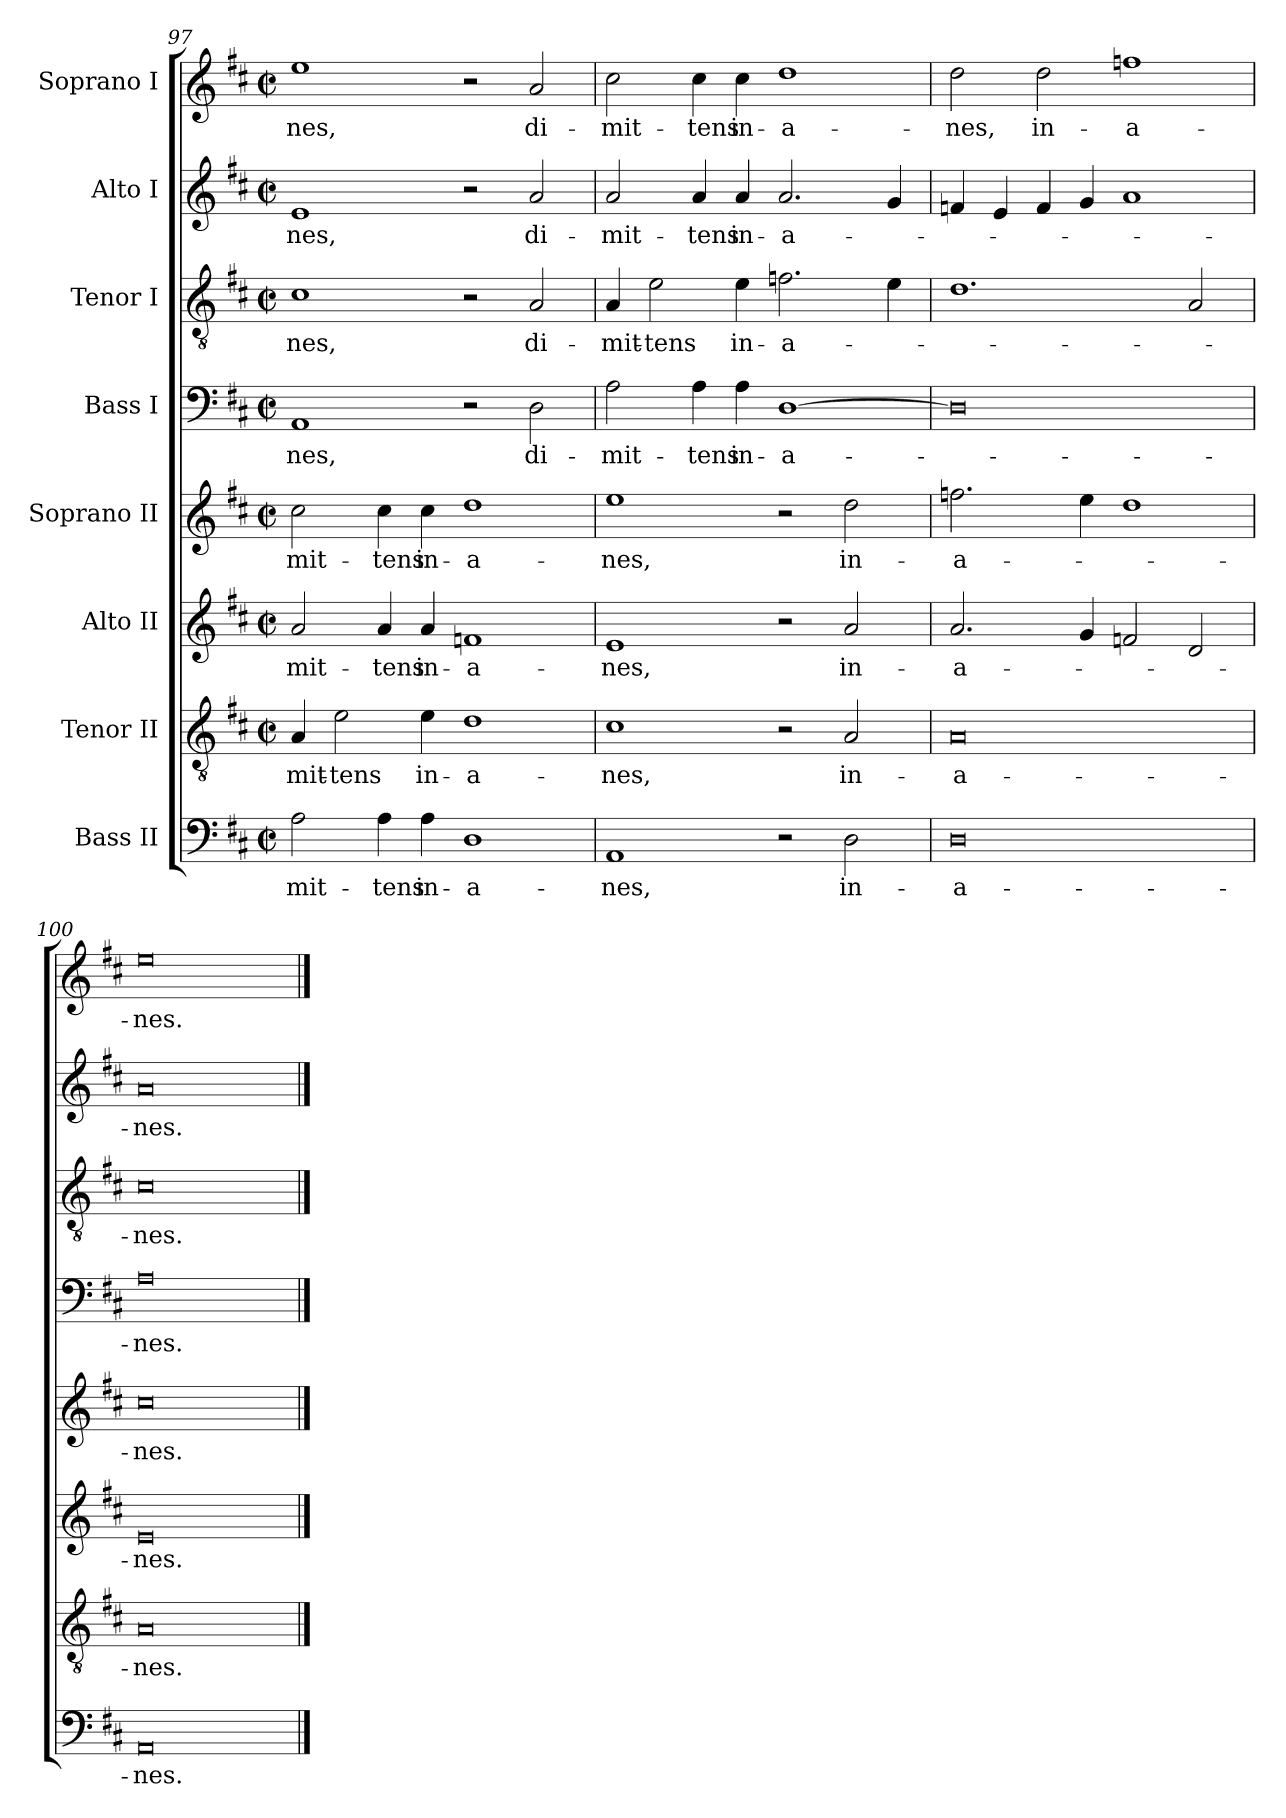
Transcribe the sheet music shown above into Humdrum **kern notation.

**kern	**text	**kern	**text	**kern	**text	**kern	**text	**kern	**text	**kern	**text	**kern	**text	**kern	**text
*part8	*part8	*part7	*part7	*part6	*part6	*part5	*part5	*part4	*part4	*part3	*part3	*part2	*part2	*part1	*part1
*staff8	*staff8	*staff7	*staff7	*staff6	*staff6	*staff5	*staff5	*staff4	*staff4	*staff3	*staff3	*staff2	*staff2	*staff1	*staff1
*I"Bass II	*	*I"Tenor II	*	*I"Alto II	*	*I"Soprano II	*	*I"Bass I	*	*I"Tenor I	*	*I"Alto I	*	*I"Soprano I	*
!!LO:LB:g=z
*clefF4	*	*clefGv2	*	*clefG2	*	*clefG2	*	*clefF4	*	*clefGv2	*	*clefG2	*	*clefG2	*
*k[f#c#]	*	*k[f#c#]	*	*k[f#c#]	*	*k[f#c#]	*	*k[f#c#]	*	*k[f#c#]	*	*k[f#c#]	*	*k[f#c#]	*
*D:	*	*D:	*	*D:	*	*D:	*	*D:	*	*D:	*	*D:	*	*D:	*
*M2/2	*	*M2/2	*	*M2/2	*	*M2/2	*	*M2/2	*	*M2/2	*	*M2/2	*	*M2/2	*
*met(c|)	*	*met(c|)	*	*met(c|)	*	*met(c|)	*	*met(c|)	*	*met(c|)	*	*met(c|)	*	*met(c|)	*
=97	=97	=97	=97	=97	=97	=97	=97	=97	=97	=97	=97	=97	=97	=97	=97
!	!LO:LY:b	!	!LO:LY:b	!	!LO:LY:b	!	!LO:LY:b	!	!LO:LY:b	!	!LO:LY:b	!	!LO:LY:b	!	!LO:LY:b
2A\	-mit-	4A/	-mit-	2a/	-mit-	2cc#\	-mit-	1AA	-nes,	1c#	-nes,	1e	-nes,	1ee	-nes,
!	!	!	!LO:LY:b	!	!	!	!	!	!	!	!	!	!	!	!
.	.	2e\	-tens	.	.	.	.	.	.	.	.	.	.	.	.
!	!LO:LY:b	!	!	!	!LO:LY:b	!	!LO:LY:b	!	!	!	!	!	!	!	!
4A\	-tens	.	.	4a/	-tens	4cc#\	-tens	.	.	.	.	.	.	.	.
!	!LO:LY:b	!	!LO:LY:b	!	!LO:LY:b	!	!LO:LY:b	!	!	!	!	!	!	!	!
4A\	in-	4e\	in-	4a/	in-	4cc#\	in-	.	.	.	.	.	.	.	.
!	!LO:LY:b	!	!LO:LY:b	!	!LO:LY:b	!	!LO:LY:b	!	!	!	!	!	!	!	!
1D	-a-	1d	-a-	1fn	-a-	1dd	-a-	2r	.	2r	.	2r	.	2r	.
!	!	!	!	!	!	!	!	!	!LO:LY:b	!	!LO:LY:b	!	!LO:LY:b	!	!LO:LY:b
.	.	.	.	.	.	.	.	2D\	di-	2A/	di-	2a/	di-	2a/	di-
=98	=98	=98	=98	=98	=98	=98	=98	=98	=98	=98	=98	=98	=98	=98	=98
!	!LO:LY:b	!	!LO:LY:b	!	!LO:LY:b	!	!LO:LY:b	!	!LO:LY:b	!	!LO:LY:b	!	!LO:LY:b	!	!LO:LY:b
1AA	-nes,	1c#	-nes,	1e	-nes,	1ee	-nes,	2A\	-mit-	4A/	-mit-	2a/	-mit-	2cc#\	-mit-
!	!	!	!	!	!	!	!	!	!	!	!LO:LY:b	!	!	!	!
.	.	.	.	.	.	.	.	.	.	2e\	-tens	.	.	.	.
!	!	!	!	!	!	!	!	!	!LO:LY:b	!	!	!	!LO:LY:b	!	!LO:LY:b
.	.	.	.	.	.	.	.	4A\	-tens	.	.	4a/	-tens	4cc#\	-tens
!	!	!	!	!	!	!	!	!	!LO:LY:b	!	!LO:LY:b	!	!LO:LY:b	!	!LO:LY:b
.	.	.	.	.	.	.	.	4A\	in-	4e\	in-	4a/	in-	4cc#\	in-
!	!	!	!	!	!	!	!	!	!LO:LY:b	!	!LO:LY:b	!	!LO:LY:b	!	!LO:LY:b
2r	.	2r	.	2r	.	2r	.	[>1D	-a-	2.fn\	-a-	2.a/	-a-	1dd	-a-
!	!LO:LY:b	!	!LO:LY:b	!	!LO:LY:b	!	!LO:LY:b	!	!	!	!	!	!	!	!
2D\	in-	2A/	in-	2a/	in-	2dd\	in-	.	.	.	.	.	.	.	.
.	.	.	.	.	.	.	.	.	.	4e\	.	4g/	.	.	.
=99	=99	=99	=99	=99	=99	=99	=99	=99	=99	=99	=99	=99	=99	=99	=99
!	!LO:LY:b	!	!LO:LY:b	!	!LO:LY:b	!	!LO:LY:b	!	!	!	!	!	!	!	!LO:LY:b
0D	-a-	0A	-a-	2.a/	-a-	2.ffn\	-a-	0D]	.	1.d	.	4fn/	.	2dd\	-nes,
.	.	.	.	.	.	.	.	.	.	.	.	4e/	.	.	.
!	!	!	!	!	!	!	!	!	!	!	!	!	!	!	!LO:LY:b
.	.	.	.	.	.	.	.	.	.	.	.	4f/	.	2dd\	in-
.	.	.	.	4g/	.	4ee\	.	.	.	.	.	4g/	.	.	.
!	!	!	!	!	!	!	!	!	!	!	!	!	!	!	!LO:LY:b
.	.	.	.	2fn/	.	1dd	.	.	.	.	.	1a	.	1ffn	-a-
.	.	.	.	2d/	.	.	.	.	.	2A/	.	.	.	.	.
=100	=100	=100	=100	=100	=100	=100	=100	=100	=100	=100	=100	=100	=100	=100	=100
!	!LO:LY:b	!	!LO:LY:b	!	!LO:LY:b	!	!LO:LY:b	!	!LO:LY:b	!	!LO:LY:b	!	!LO:LY:b	!	!LO:LY:b
0AA	-nes.	0A	-nes.	0e	-nes.	0cc#	-nes.	0A	-nes.	0c#	-nes.	0a	-nes.	0ee	-nes.
==	==	==	==	==	==	==	==	==	==	==	==	==	==	==	==
*-	*-	*-	*-	*-	*-	*-	*-	*-	*-	*-	*-	*-	*-	*-	*-
